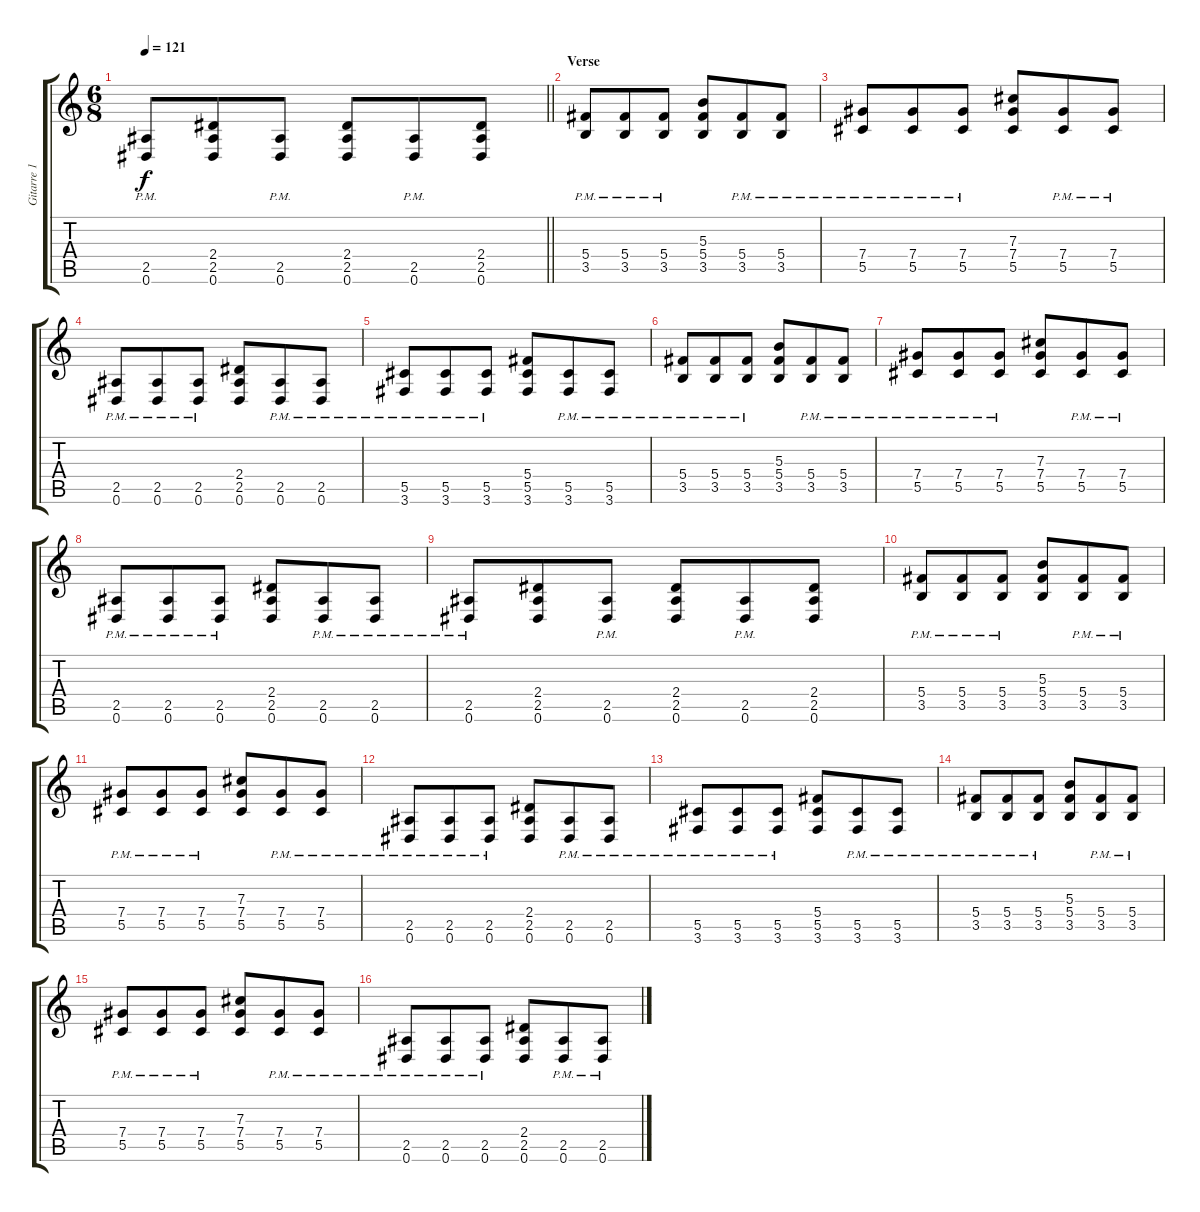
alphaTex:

\track ("Gitarre 1" "Gitarre 1") {instrument distortionguitar}
\staff {score tabs}
\tuning (Eb4 Bb3 Gb3 Db3 Ab2 Eb2) {hide}
\ts (6 8)
\tempo 121
\clef g2
\barLineRight lightlight
\ks c
(2.5{pm} 0.6).8{dy f} (2.4 2.5 0.6).8 (2.5{pm} 0.6).8 (2.4 2.5 0.6).8 (2.5{pm} 0.6).8 (2.4 2.5 0.6).8 |
\section ("" "Verse")
(5.4{pm} 3.5).8 (5.4{pm} 3.5).8 (5.4{pm} 3.5).8 (5.3 5.4 3.5).8 (5.4{pm} 3.5).8 (5.4{pm} 3.5).8 |
(7.4{pm} 5.5).8 (7.4{pm} 5.5).8 (7.4{pm} 5.5).8 (7.3 7.4 5.5).8 (7.4{pm} 5.5).8 (7.4{pm} 5.5).8 |
(2.5{pm} 0.6).8 (2.5{pm} 0.6).8 (2.5{pm} 0.6).8 (2.4 2.5 0.6).8 (2.5{pm} 0.6).8 (2.5{pm} 0.6).8 |
(5.5{pm} 3.6).8 (5.5{pm} 3.6).8 (5.5{pm} 3.6).8 (5.4 5.5 3.6).8 (5.5{pm} 3.6).8 (5.5{pm} 3.6).8 |
(5.4{pm} 3.5).8 (5.4{pm} 3.5).8 (5.4{pm} 3.5).8 (5.3 5.4 3.5).8 (5.4{pm} 3.5).8 (5.4{pm} 3.5).8 |
(7.4{pm} 5.5).8 (7.4{pm} 5.5).8 (7.4{pm} 5.5).8 (7.3 7.4 5.5).8 (7.4{pm} 5.5).8 (7.4{pm} 5.5).8 |
(2.5{pm} 0.6).8 (2.5{pm} 0.6).8 (2.5{pm} 0.6).8 (2.4 2.5 0.6).8 (2.5{pm} 0.6).8 (2.5{pm} 0.6).8 |
(2.5{pm} 0.6).8 (2.4 2.5 0.6).8 (2.5{pm} 0.6).8 (2.4 2.5 0.6).8 (2.5{pm} 0.6).8 (2.4 2.5 0.6).8 |
(5.4{pm} 3.5).8 (5.4{pm} 3.5).8 (5.4{pm} 3.5).8 (5.3 5.4 3.5).8 (5.4{pm} 3.5).8 (5.4{pm} 3.5).8 |
(7.4{pm} 5.5).8 (7.4{pm} 5.5).8 (7.4{pm} 5.5).8 (7.3 7.4 5.5).8 (7.4{pm} 5.5).8 (7.4{pm} 5.5).8 |
(2.5{pm} 0.6).8 (2.5{pm} 0.6).8 (2.5{pm} 0.6).8 (2.4 2.5 0.6).8 (2.5{pm} 0.6).8 (2.5{pm} 0.6).8 |
(5.5{pm} 3.6).8 (5.5{pm} 3.6).8 (5.5{pm} 3.6).8 (5.4 5.5 3.6).8 (5.5{pm} 3.6).8 (5.5{pm} 3.6).8 |
(5.4{pm} 3.5).8 (5.4{pm} 3.5).8 (5.4{pm} 3.5).8 (5.3 5.4 3.5).8 (5.4{pm} 3.5).8 (5.4{pm} 3.5).8 |
(7.4{pm} 5.5).8 (7.4{pm} 5.5).8 (7.4{pm} 5.5).8 (7.3 7.4 5.5).8 (7.4{pm} 5.5).8 (7.4{pm} 5.5).8 |
(2.5{pm} 0.6).8 (2.5{pm} 0.6).8 (2.5{pm} 0.6).8 (2.4 2.5 0.6).8 (2.5{pm} 0.6).8 (2.5{pm} 0.6).8
